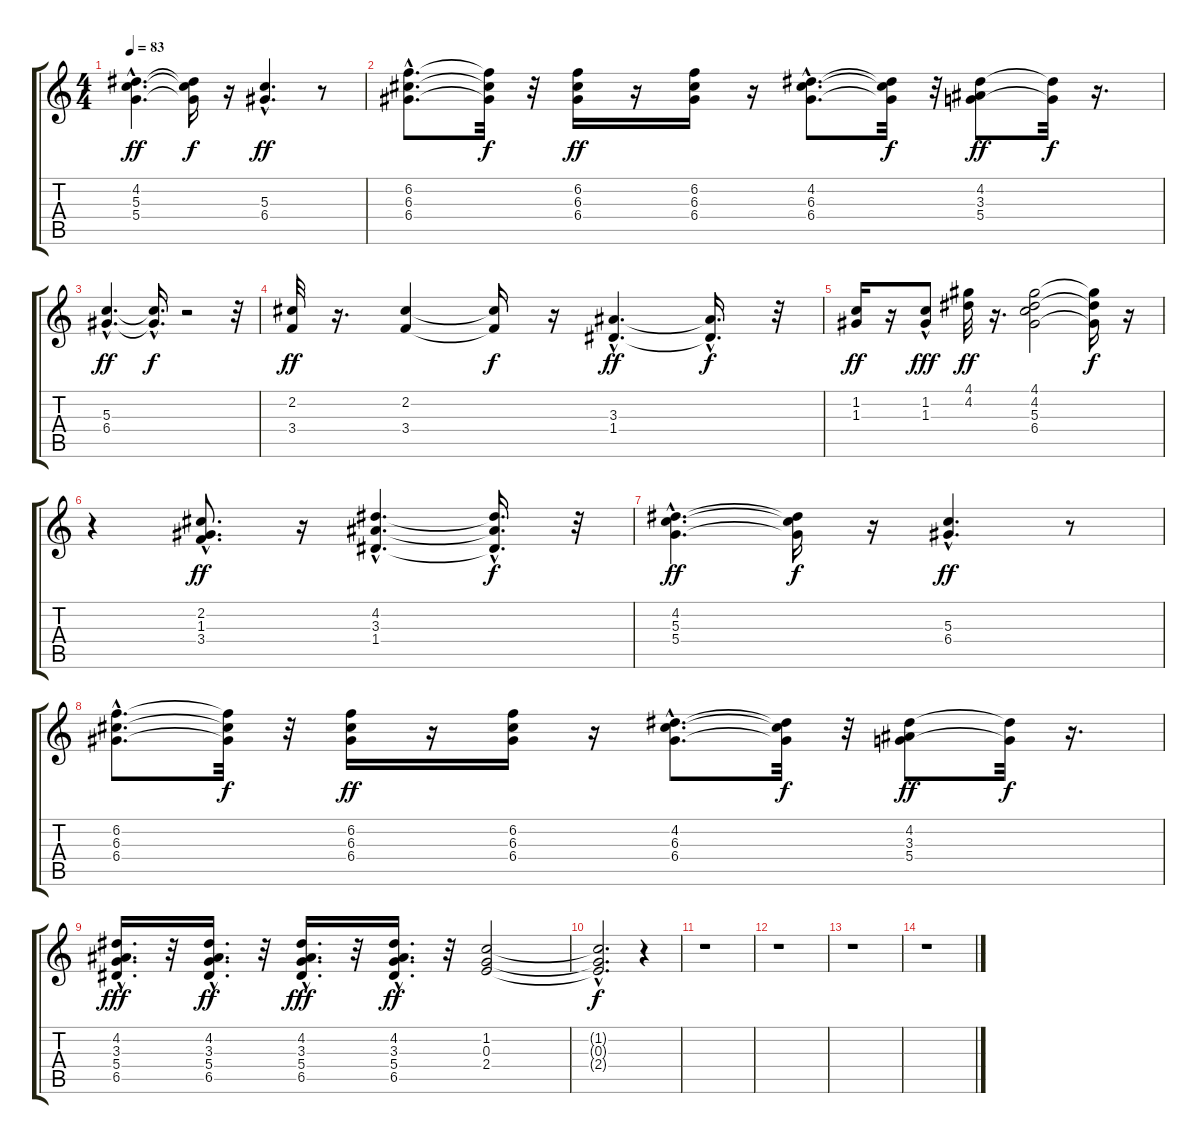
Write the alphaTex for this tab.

\track "" {instrument overdrivenguitar}
\staff {score tabs}
\tuning (E4 B3 G3 D3 A2 E2) {hide}
\ts (4 4)
\tempo 83
\clef g2
\ks c
(4.2{hac} 5.3{hac} 5.4{hac}).4{d dy ff} (4.2{t} 5.3{t} 5.4{t}).16{dy f} r.16 (5.3{hac} 6.4{hac}).4{d dy ff} r.8 |
(6.2{hac} 6.3{hac} 6.4{hac}).8{d} (6.2{t} 6.3{t} 6.4{t}).32{dy f} r.32 (6.2 6.3 6.4).16{dy ff} r.16 (6.2 6.3 6.4).16 r.16 (4.2{hac} 6.3{hac} 6.4{hac}).8{d} (4.2{t} 6.3{t} 6.4{t}).32{dy f} r.32 (4.2 3.3 5.4).8{dy ff} (4.2{t} 5.4{t}).32{dy f} r.16{d} |
(5.3{hac} 6.4{hac}).4{d dy ff} (5.3{hac t} 6.4{hac t}).16{d dy f} r.2 r.32 |
(2.2 3.4).32{dy ff} r.16{d} (2.2 3.4).4 (2.2{t} 3.4{t}).16{dy f} r.16 (3.3{hac} 1.4{hac}).4{d dy ff} (3.3{hac t} 1.4{hac t}).16{d dy f} r.32 |
(1.2 1.3).16{dy ff} r.16 (1.2{hac} 1.3{hac}).8{dy fff} (4.1 4.2).32{dy ff} r.16{d} (4.1 4.2 5.3 6.4).2 (4.1{t} 4.2{t} 6.4{t}).16{dy f} r.16 |
r.4 (2.2{hac} 1.3{hac} 3.4{hac}).8{d dy ff} r.16 (4.2{hac} 3.3{hac} 1.4{hac}).4{d} (4.2{hac t} 3.3{t} 1.4{hac t}).16{d dy f} r.32 |
(4.2{hac} 5.3{hac} 5.4{hac}).4{d dy ff} (4.2{t} 5.3{t} 5.4{t}).16{dy f} r.16 (5.3{hac} 6.4{hac}).4{d dy ff} r.8 |
(6.2{hac} 6.3{hac} 6.4{hac}).8{d} (6.2{t} 6.3{t} 6.4{t}).32{dy f} r.32 (6.2 6.3 6.4).16{dy ff} r.16 (6.2 6.3 6.4).16 r.16 (4.2{hac} 6.3{hac} 6.4{hac}).8{d} (4.2{t} 6.3{t} 6.4{t}).32{dy f} r.32 (4.2 3.3 5.4).8{dy ff} (4.2{t} 5.4{t}).32{dy f} r.16{d} |
(4.2{hac} 3.3{hac} 5.4{hac} 6.5{hac}).16{d dy fff} r.32 (4.2{hac} 3.3{hac} 5.4{hac} 6.5{hac}).16{d dy ff} r.32 (4.2{hac} 3.3 5.4 6.5{hac}).16{d dy fff} r.32 (4.2 3.3{hac} 5.4 6.5).16{d dy ff} r.32 (1.2 0.3 2.4).2 |
(1.2{hac t} 0.3{hac t} 2.4{hac t}).2{d dy f} r.4 |
r.1 |
r.1 |
r.1 |
r.1
